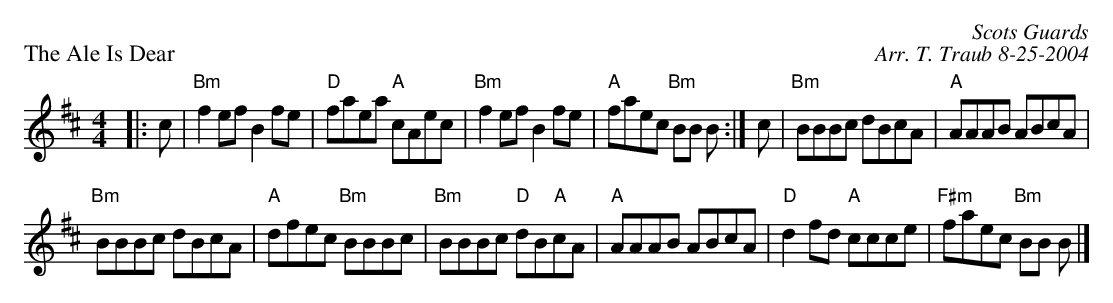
X:1
P: The Ale Is Dear
C: Scots Guards
C: Arr. T. Traub 8-25-2004
K: Bm
M: 4/4
L: 1/8
|: c|"Bm"f2 ef B2 fe|"D"faea "A"cAec|"Bm"f2 ef B2 fe |"A"faec "Bm"BB B :| c| "Bm"BBBc dBcA|"A"AAAB ABcA|
"Bm"BBBc dBcA|"A"dfec "Bm"BBBc|"Bm"BBBc "D"dB"A"cA|"A"AAAB ABcA|"D"d2 fd "A"ccce|"F#m"faec "Bm"BB B |]
